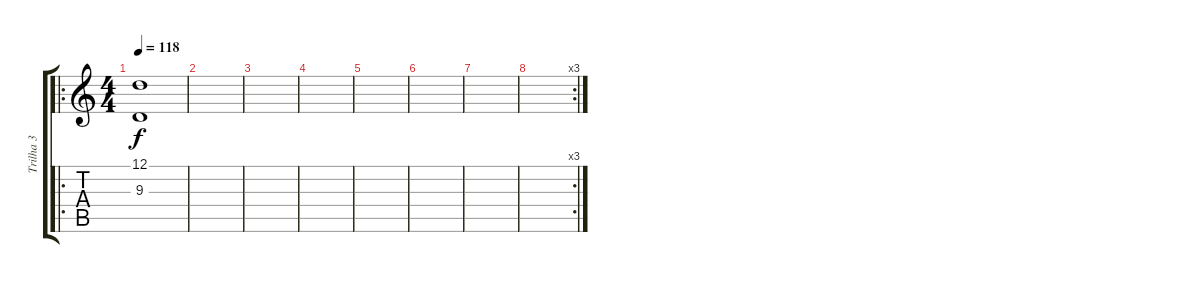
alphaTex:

\track ("Trilha 3" "Trilha 3") {instrument tubularbells}
\staff {score tabs}
\tuning (D4 A3 F3 C3 G2 D2) {hide}
\ro
\ts (4 4)
\tempo 118
\clef g2
\ks c
(12.1 9.3).1{dy f} |
|
|
|
|
|
|
\rc 3
